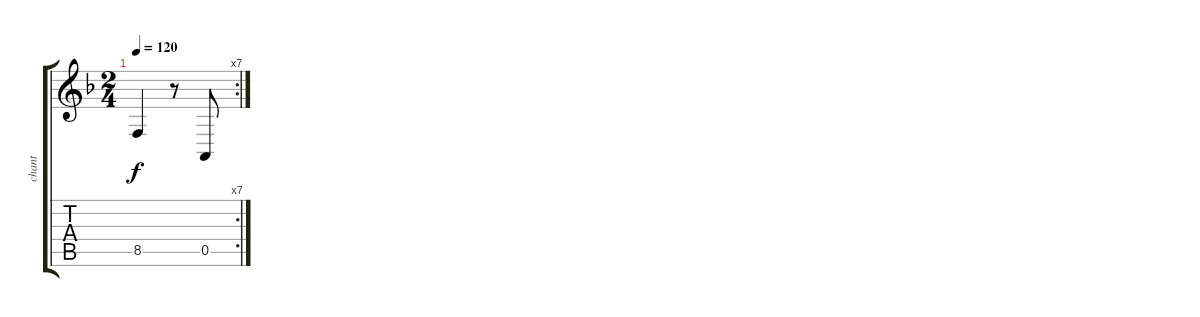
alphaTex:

\track ("chant" "chant") {instrument accordion}
\staff {score tabs}
\tuning (E4 B3 G3 D3 A2 E2) {hide}
\rc 7
\ts (2 4)
\tempo 120
\clef g2
\ks f
8.5.4{dy f} r.8 0.5.8
